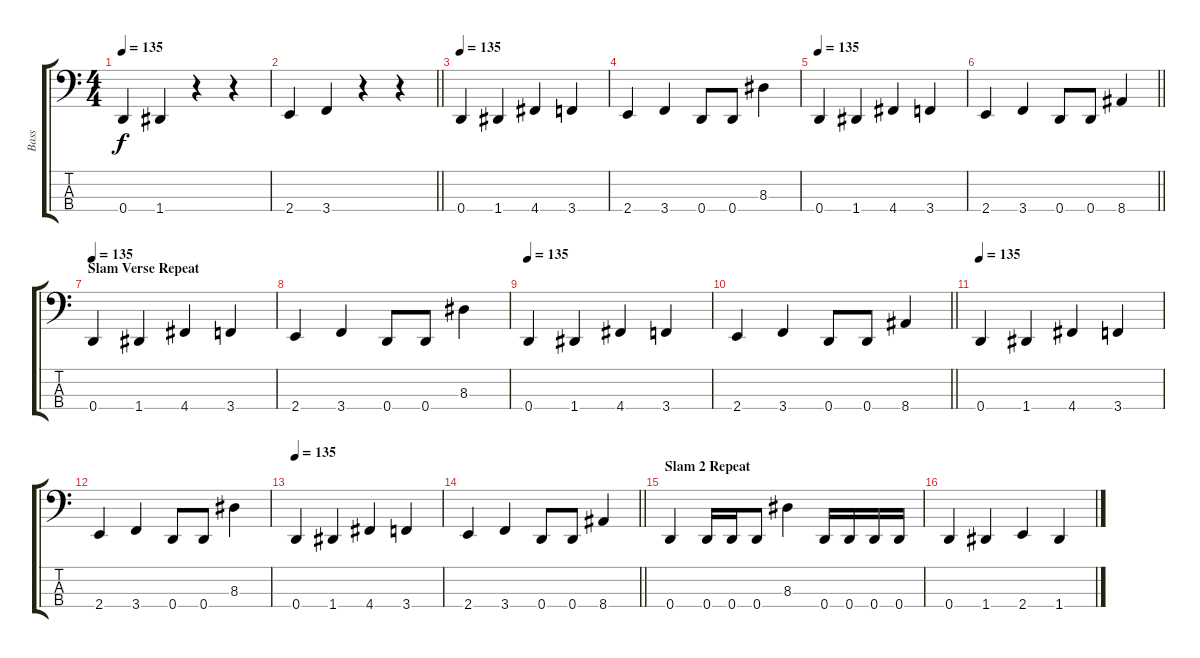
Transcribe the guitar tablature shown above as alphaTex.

\track ("Bass" "Bass") {instrument electricbassfinger}
\staff {score tabs}
\tuning (F2 C2 G1 D1) {hide}
\ts (4 4)
\tempo 135
\clef f4
\ks c
0.4.4{dy f} 1.4.4 r.4 r.4 |
\barLineRight lightlight
2.4.4 3.4.4 r.4 r.4 |
\tempo 135
0.4.4 1.4.4 4.4.4 3.4.4 |
2.4.4 3.4.4 0.4.8 0.4.8 8.3.4 |
\tempo 135
0.4.4 1.4.4 4.4.4 3.4.4 |
\barLineRight lightlight
2.4.4 3.4.4 0.4.8 0.4.8 8.4.4 |
\section ("" "Slam Verse Repeat")
\tempo 135
0.4.4 1.4.4 4.4.4 3.4.4 |
2.4.4 3.4.4 0.4.8 0.4.8 8.3.4 |
\tempo 135
0.4.4 1.4.4 4.4.4 3.4.4 |
\barLineRight lightlight
2.4.4 3.4.4 0.4.8 0.4.8 8.4.4 |
\tempo 135
0.4.4 1.4.4 4.4.4 3.4.4 |
2.4.4 3.4.4 0.4.8 0.4.8 8.3.4 |
\tempo 135
0.4.4 1.4.4 4.4.4 3.4.4 |
\barLineRight lightlight
2.4.4 3.4.4 0.4.8 0.4.8 8.4.4 |
\section ("" "Slam 2 Repeat")
0.4.4 0.4.16 0.4.16 0.4.8 8.3.4 0.4.16 0.4.16 0.4.16 0.4.16 |
0.4.4 1.4.4 2.4.4 1.4.4
